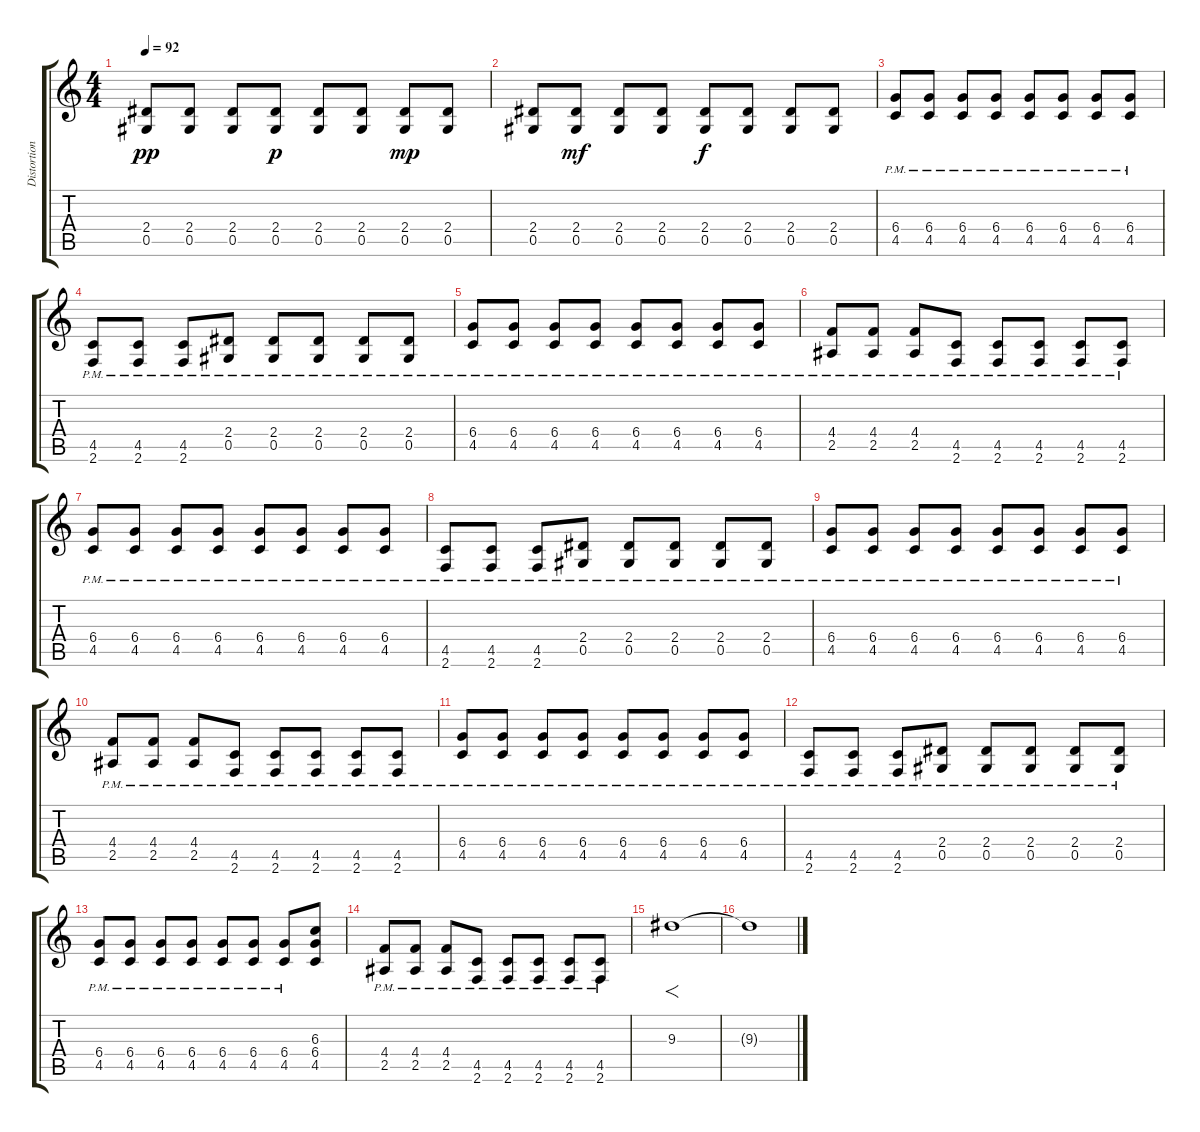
\track ("Distortion Guitar" "Distortion") {instrument distortionguitar}
\staff {score tabs}
\tuning (Eb4 Bb3 Gb3 Db3 Ab2 Eb2) {hide}
\ts (4 4)
\tempo 92
\clef g2
\ks c
(2.4 0.5).8{dy pp} (2.4 0.5).8 (2.4 0.5).8 (2.4 0.5).8{dy p} (2.4 0.5).8 (2.4 0.5).8 (2.4 0.5).8{dy mp} (2.4 0.5).8 |
(2.4 0.5).8 (2.4 0.5).8{dy mf} (2.4 0.5).8 (2.4 0.5).8 (2.4 0.5).8{dy f} (2.4 0.5).8 (2.4 0.5).8 (2.4 0.5).8 |
(6.4{pm} 4.5{pm}).8 (6.4{pm} 4.5{pm}).8 (6.4{pm} 4.5{pm}).8 (6.4{pm} 4.5{pm}).8 (6.4{pm} 4.5{pm}).8 (6.4{pm} 4.5{pm}).8 (6.4{pm} 4.5{pm}).8 (6.4{pm} 4.5{pm}).8 |
(4.5{pm} 2.6{pm}).8 (4.5{pm} 2.6{pm}).8 (4.5{pm} 2.6{pm}).8 (2.4{pm} 0.5{pm}).8 (2.4{pm} 0.5{pm}).8 (2.4{pm} 0.5{pm}).8 (2.4{pm} 0.5{pm}).8 (2.4{pm} 0.5{pm}).8 |
(6.4{pm} 4.5{pm}).8 (6.4{pm} 4.5{pm}).8 (6.4{pm} 4.5{pm}).8 (6.4{pm} 4.5{pm}).8 (6.4{pm} 4.5{pm}).8 (6.4{pm} 4.5{pm}).8 (6.4{pm} 4.5{pm}).8 (6.4{pm} 4.5{pm}).8 |
(4.4{pm} 2.5{pm}).8 (4.4{pm} 2.5{pm}).8 (4.4{pm} 2.5{pm}).8 (4.5{pm} 2.6{pm}).8 (4.5{pm} 2.6{pm}).8 (4.5{pm} 2.6{pm}).8 (4.5{pm} 2.6{pm}).8 (4.5{pm} 2.6{pm}).8 |
(6.4{pm} 4.5{pm}).8 (6.4{pm} 4.5{pm}).8 (6.4{pm} 4.5{pm}).8 (6.4{pm} 4.5{pm}).8 (6.4{pm} 4.5{pm}).8 (6.4{pm} 4.5{pm}).8 (6.4{pm} 4.5{pm}).8 (6.4{pm} 4.5{pm}).8 |
(4.5{pm} 2.6{pm}).8 (4.5{pm} 2.6{pm}).8 (4.5{pm} 2.6{pm}).8 (2.4{pm} 0.5{pm}).8 (2.4{pm} 0.5{pm}).8 (2.4{pm} 0.5{pm}).8 (2.4{pm} 0.5{pm}).8 (2.4{pm} 0.5{pm}).8 |
(6.4{pm} 4.5{pm}).8 (6.4{pm} 4.5{pm}).8 (6.4{pm} 4.5{pm}).8 (6.4{pm} 4.5{pm}).8 (6.4{pm} 4.5{pm}).8 (6.4{pm} 4.5{pm}).8 (6.4{pm} 4.5{pm}).8 (6.4{pm} 4.5{pm}).8 |
(4.4{pm} 2.5{pm}).8 (4.4{pm} 2.5{pm}).8 (4.4{pm} 2.5{pm}).8 (4.5{pm} 2.6{pm}).8 (4.5{pm} 2.6{pm}).8 (4.5{pm} 2.6{pm}).8 (4.5{pm} 2.6{pm}).8 (4.5{pm} 2.6{pm}).8 |
(6.4{pm} 4.5{pm}).8 (6.4{pm} 4.5{pm}).8 (6.4{pm} 4.5{pm}).8 (6.4{pm} 4.5{pm}).8 (6.4{pm} 4.5{pm}).8 (6.4{pm} 4.5{pm}).8 (6.4{pm} 4.5{pm}).8 (6.4{pm} 4.5{pm}).8 |
(4.5{pm} 2.6{pm}).8 (4.5{pm} 2.6{pm}).8 (4.5{pm} 2.6{pm}).8 (2.4{pm} 0.5{pm}).8 (2.4{pm} 0.5{pm}).8 (2.4{pm} 0.5{pm}).8 (2.4{pm} 0.5{pm}).8 (2.4{pm} 0.5{pm}).8 |
(6.4{pm} 4.5{pm}).8 (6.4{pm} 4.5{pm}).8 (6.4{pm} 4.5{pm}).8 (6.4{pm} 4.5{pm}).8 (6.4{pm} 4.5{pm}).8 (6.4{pm} 4.5{pm}).8 (6.4{pm} 4.5{pm}).8 (6.3 6.4 4.5).8 |
(4.4{pm} 2.5{pm}).8 (4.4{pm} 2.5{pm}).8 (4.4{pm} 2.5{pm}).8 (4.5{pm} 2.6{pm}).8 (4.5{pm} 2.6{pm}).8 (4.5{pm} 2.6{pm}).8 (4.5{pm} 2.6{pm}).8 (4.5{pm} 2.6{pm}).8 |
9.3.1{f} |
9.3{t}.1
